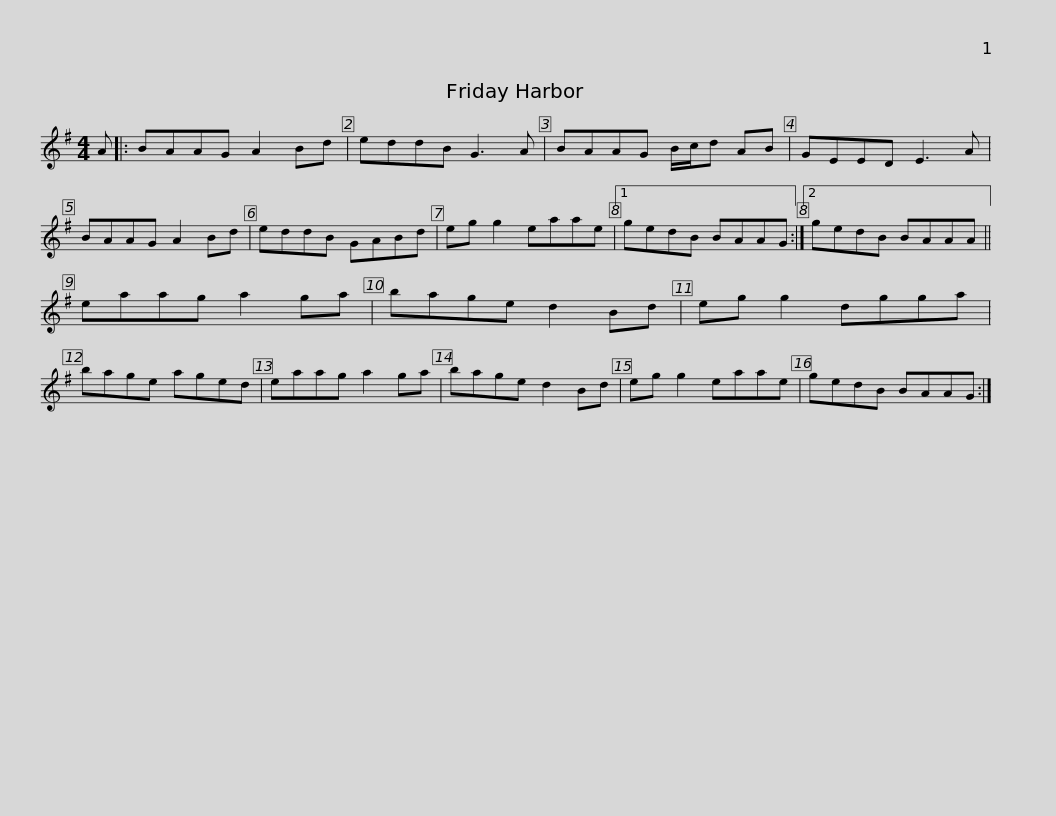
X:1
L:1/8
M:4/4
I:linebreak $
K:G
V:1 treble
V:1
 A |: BAAG A2 Bd | eddB G3 A | BAAG B/c/d AB | GEED E3 A | %5
 BAAG A2 Bd |$ eddB GABd | eg g2 eaae |1 gedB BAAG :|2 gedB BAAA || %10
 eaag a2 ga |$ bage d2 Bd | eg g2 dgga | bage aged | eaag a2 ga | %15
 bage d2 Bd |$ eg g2 eaae | gedB BAAG :| %18
